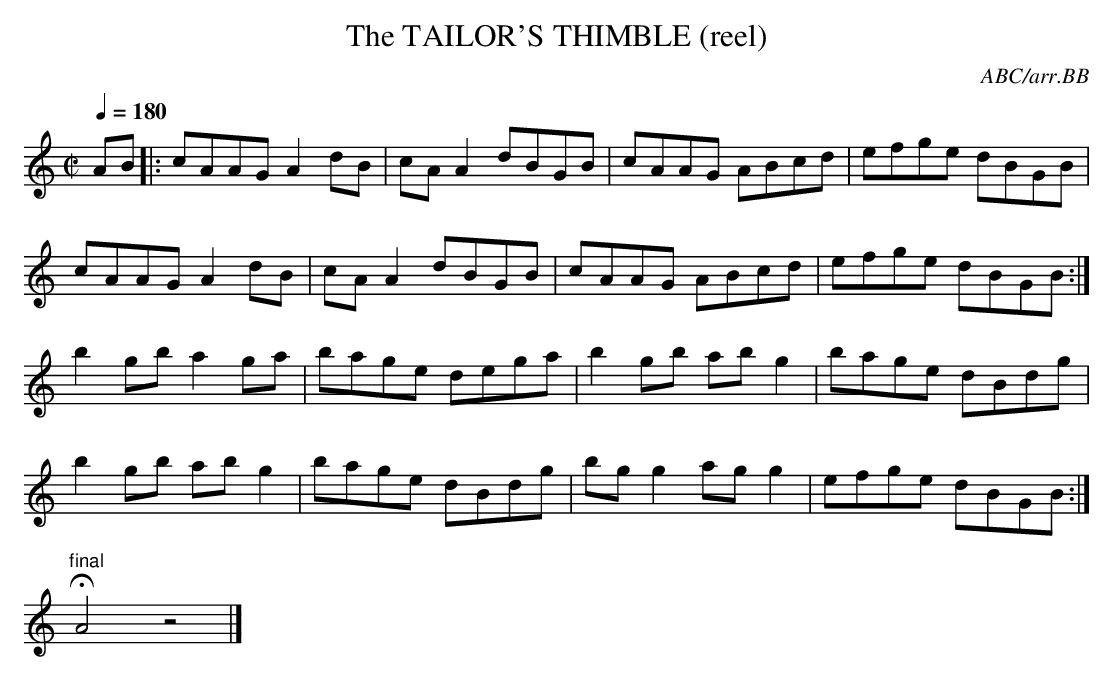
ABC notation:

X:1
T:TAILOR'S THIMBLE (reel), The
C:ABC/arr.BB
Amix as CRE does. I prefer Am.
they might not be correct.
Q:1/4=180
M:C|
K:Am
AB|:cAAG A2dB|cAA2 dBGB|cAAG ABcd|efge dBGB|
cAAG A2dB|cAA2 dBGB|cAAG ABcd|efge dBGB:|
b2gb a2ga|bage dega|b2gb abg2|bage dBdg|
b2gb abg2|bage dBdg|bgg2 agg2|efge dBGB:|
"final"HA4z4|]
